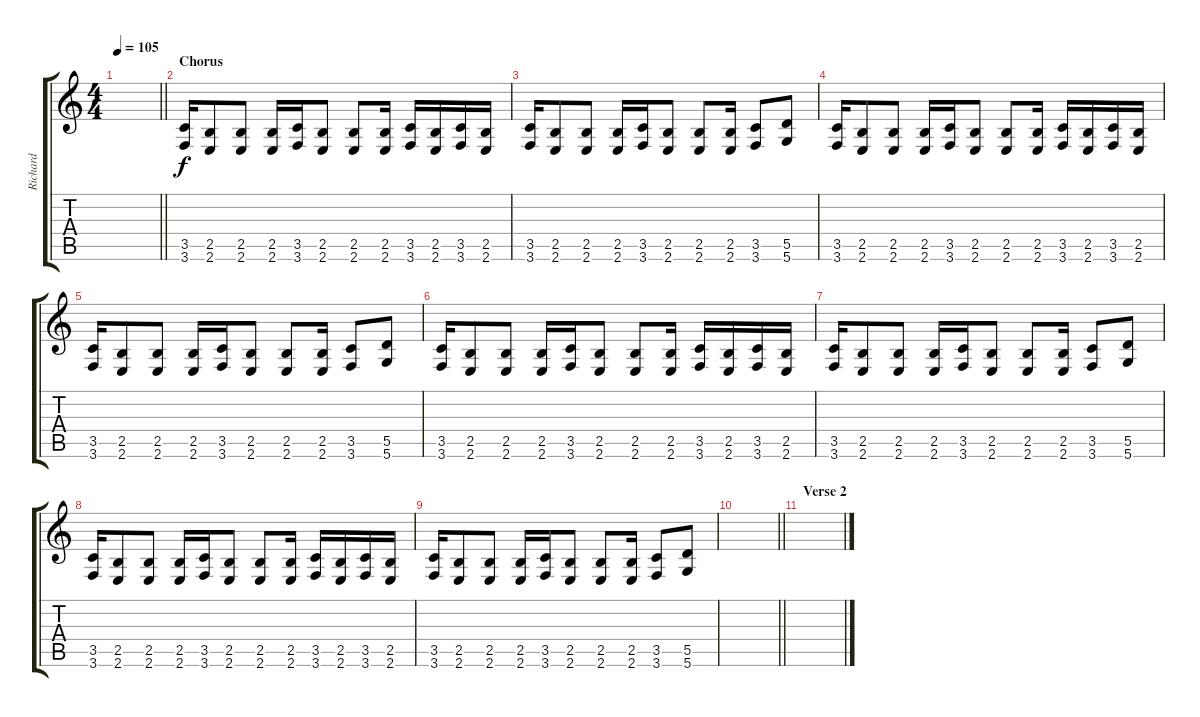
\track ("Richard" "Richard") {instrument overdrivenguitar}
\staff {score tabs}
\tuning (E4 B3 G3 D3 A2 D2) {hide}
\ts (4 4)
\tempo 105
\clef g2
\barLineRight lightlight
\ks c
|
\section ("" "Chorus ")
(3.5 3.6).16 (2.5 2.6).8 (2.5 2.6).8 (2.5 2.6).16 (3.5 3.6).16 (2.5 2.6).8 (2.5 2.6).8 (2.5 2.6).16 (3.5 3.6).16 (2.5 2.6).16 (3.5 3.6).16 (2.5 2.6).16 |
(3.5 3.6).16 (2.5 2.6).8 (2.5 2.6).8 (2.5 2.6).16 (3.5 3.6).16 (2.5 2.6).8 (2.5 2.6).8 (2.5 2.6).16 (3.5 3.6).8 (5.5 5.6).8 |
(3.5 3.6).16 (2.5 2.6).8 (2.5 2.6).8 (2.5 2.6).16 (3.5 3.6).16 (2.5 2.6).8 (2.5 2.6).8 (2.5 2.6).16 (3.5 3.6).16 (2.5 2.6).16 (3.5 3.6).16 (2.5 2.6).16 |
(3.5 3.6).16 (2.5 2.6).8 (2.5 2.6).8 (2.5 2.6).16 (3.5 3.6).16 (2.5 2.6).8 (2.5 2.6).8 (2.5 2.6).16 (3.5 3.6).8 (5.5 5.6).8 |
(3.5 3.6).16 (2.5 2.6).8 (2.5 2.6).8 (2.5 2.6).16 (3.5 3.6).16 (2.5 2.6).8 (2.5 2.6).8 (2.5 2.6).16 (3.5 3.6).16 (2.5 2.6).16 (3.5 3.6).16 (2.5 2.6).16 |
(3.5 3.6).16 (2.5 2.6).8 (2.5 2.6).8 (2.5 2.6).16 (3.5 3.6).16 (2.5 2.6).8 (2.5 2.6).8 (2.5 2.6).16 (3.5 3.6).8 (5.5 5.6).8 |
(3.5 3.6).16 (2.5 2.6).8 (2.5 2.6).8 (2.5 2.6).16 (3.5 3.6).16 (2.5 2.6).8 (2.5 2.6).8 (2.5 2.6).16 (3.5 3.6).16 (2.5 2.6).16 (3.5 3.6).16 (2.5 2.6).16 |
(3.5 3.6).16 (2.5 2.6).8 (2.5 2.6).8 (2.5 2.6).16 (3.5 3.6).16 (2.5 2.6).8 (2.5 2.6).8 (2.5 2.6).16 (3.5 3.6).8 (5.5 5.6).8 |
\barLineRight lightlight
|
\section ("" "Verse 2")
